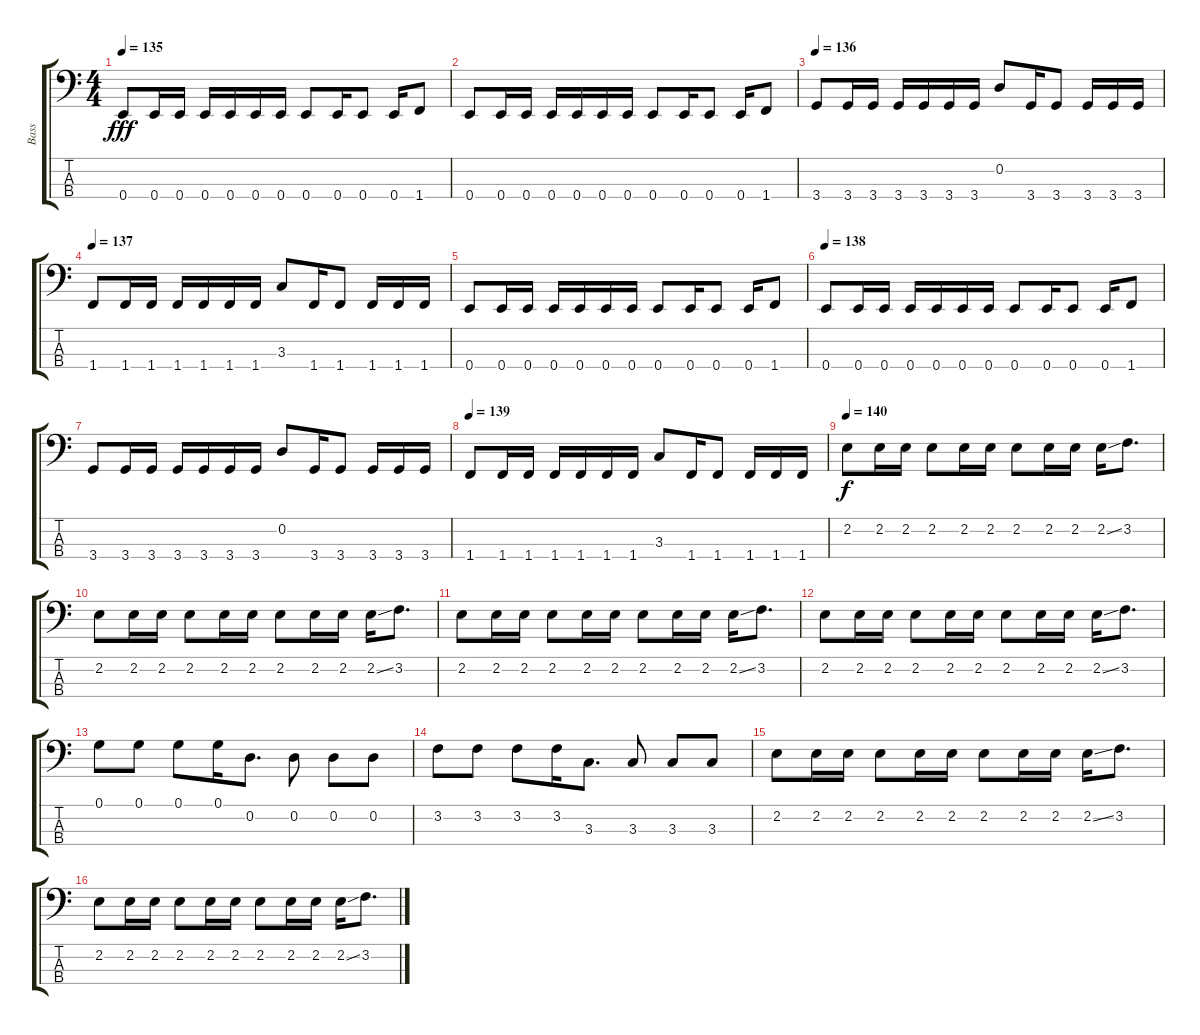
\track ("Bass" "Bass") {instrument electricbasspick}
\staff {score tabs}
\tuning (G2 D2 A1 E1) {hide}
\ts (4 4)
\tempo 135
\clef f4
\ks c
0.4.8{dy fff} 0.4.16 0.4.16 0.4.16 0.4.16 0.4.16 0.4.16 0.4.8 0.4.16 0.4.8 0.4.16 1.4.8 |
0.4.8 0.4.16 0.4.16 0.4.16 0.4.16 0.4.16 0.4.16 0.4.8 0.4.16 0.4.8 0.4.16 1.4.8 |
\tempo 136
3.4.8 3.4.16 3.4.16 3.4.16 3.4.16 3.4.16 3.4.16 0.2.8 3.4.16 3.4.8 3.4.16 3.4.16 3.4.16 |
\tempo 137
1.4.8 1.4.16 1.4.16 1.4.16 1.4.16 1.4.16 1.4.16 3.3.8 1.4.16 1.4.8 1.4.16 1.4.16 1.4.16 |
0.4.8 0.4.16 0.4.16 0.4.16 0.4.16 0.4.16 0.4.16 0.4.8 0.4.16 0.4.8 0.4.16 1.4.8 |
\tempo 138
0.4.8 0.4.16 0.4.16 0.4.16 0.4.16 0.4.16 0.4.16 0.4.8 0.4.16 0.4.8 0.4.16 1.4.8 |
3.4.8 3.4.16 3.4.16 3.4.16 3.4.16 3.4.16 3.4.16 0.2.8 3.4.16 3.4.8 3.4.16 3.4.16 3.4.16 |
\tempo 139
1.4.8 1.4.16 1.4.16 1.4.16 1.4.16 1.4.16 1.4.16 3.3.8 1.4.16 1.4.8 1.4.16 1.4.16 1.4.16 |
\tempo 140
2.2.8{dy f} 2.2.16 2.2.16 2.2.8 2.2.16 2.2.16 2.2.8 2.2.16 2.2.16 2.2{ss}.16 3.2.8{d} |
2.2.8 2.2.16 2.2.16 2.2.8 2.2.16 2.2.16 2.2.8 2.2.16 2.2.16 2.2{ss}.16 3.2.8{d} |
2.2.8 2.2.16 2.2.16 2.2.8 2.2.16 2.2.16 2.2.8 2.2.16 2.2.16 2.2{ss}.16 3.2.8{d} |
2.2.8 2.2.16 2.2.16 2.2.8 2.2.16 2.2.16 2.2.8 2.2.16 2.2.16 2.2{ss}.16 3.2.8{d} |
0.1.8 0.1.8 0.1.8 0.1.16 0.2.8{d} 0.2.8 0.2.8 0.2.8 |
3.2.8 3.2.8 3.2.8 3.2.16 3.3.8{d} 3.3.8 3.3.8 3.3.8 |
2.2.8 2.2.16 2.2.16 2.2.8 2.2.16 2.2.16 2.2.8 2.2.16 2.2.16 2.2{ss}.16 3.2.8{d} |
2.2.8 2.2.16 2.2.16 2.2.8 2.2.16 2.2.16 2.2.8 2.2.16 2.2.16 2.2{ss}.16 3.2.8{d}
